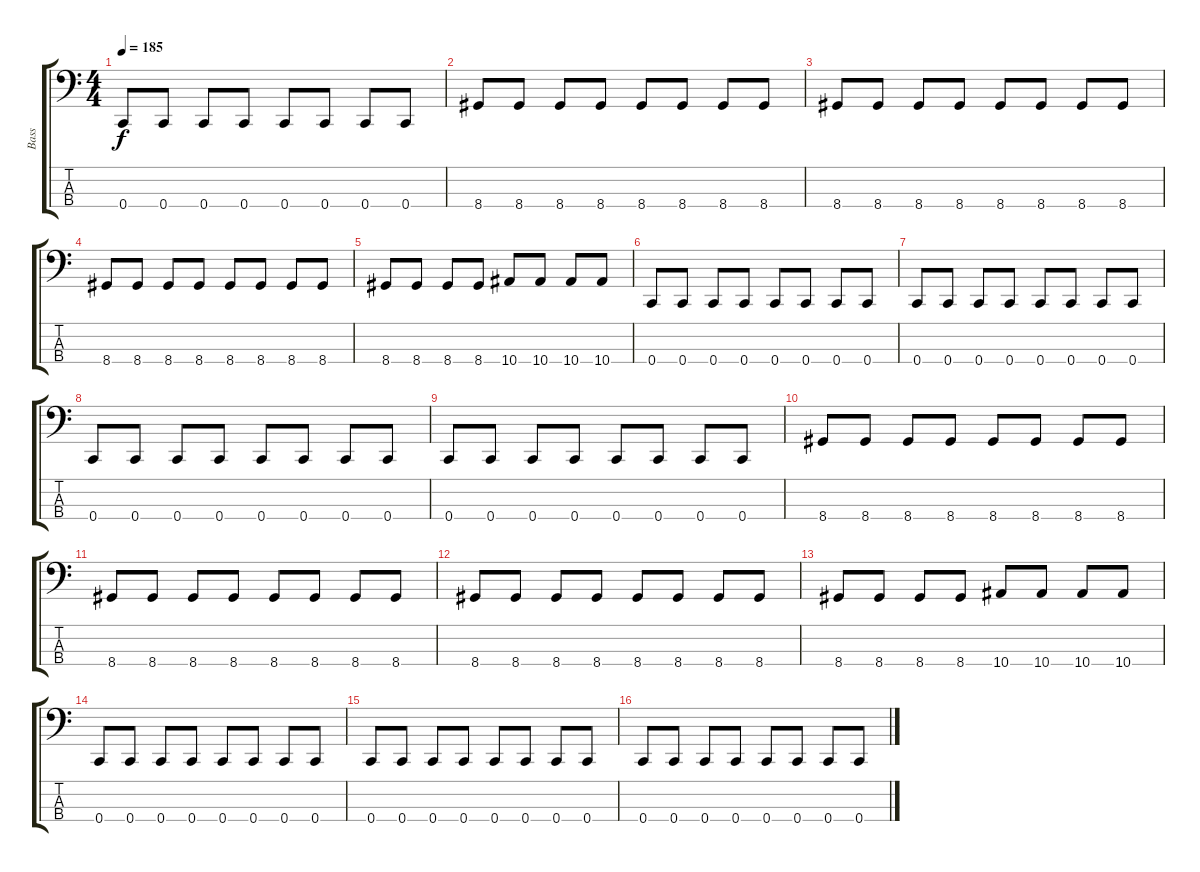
\track ("Bass" "Bass") {instrument electricbassfinger}
\staff {score tabs}
\tuning (F2 C2 G1 C1) {hide}
\ts (4 4)
\tempo 185
\clef f4
\ks c
0.4.8{dy f} 0.4.8 0.4.8 0.4.8 0.4.8 0.4.8 0.4.8 0.4.8 |
8.4.8 8.4.8 8.4.8 8.4.8 8.4.8 8.4.8 8.4.8 8.4.8 |
8.4.8 8.4.8 8.4.8 8.4.8 8.4.8 8.4.8 8.4.8 8.4.8 |
8.4.8 8.4.8 8.4.8 8.4.8 8.4.8 8.4.8 8.4.8 8.4.8 |
8.4.8 8.4.8 8.4.8 8.4.8 10.4.8 10.4.8 10.4.8 10.4.8 |
0.4.8 0.4.8 0.4.8 0.4.8 0.4.8 0.4.8 0.4.8 0.4.8 |
0.4.8 0.4.8 0.4.8 0.4.8 0.4.8 0.4.8 0.4.8 0.4.8 |
0.4.8 0.4.8 0.4.8 0.4.8 0.4.8 0.4.8 0.4.8 0.4.8 |
0.4.8 0.4.8 0.4.8 0.4.8 0.4.8 0.4.8 0.4.8 0.4.8 |
8.4.8 8.4.8 8.4.8 8.4.8 8.4.8 8.4.8 8.4.8 8.4.8 |
8.4.8 8.4.8 8.4.8 8.4.8 8.4.8 8.4.8 8.4.8 8.4.8 |
8.4.8 8.4.8 8.4.8 8.4.8 8.4.8 8.4.8 8.4.8 8.4.8 |
8.4.8 8.4.8 8.4.8 8.4.8 10.4.8 10.4.8 10.4.8 10.4.8 |
0.4.8 0.4.8 0.4.8 0.4.8 0.4.8 0.4.8 0.4.8 0.4.8 |
0.4.8 0.4.8 0.4.8 0.4.8 0.4.8 0.4.8 0.4.8 0.4.8 |
0.4.8 0.4.8 0.4.8 0.4.8 0.4.8 0.4.8 0.4.8 0.4.8
